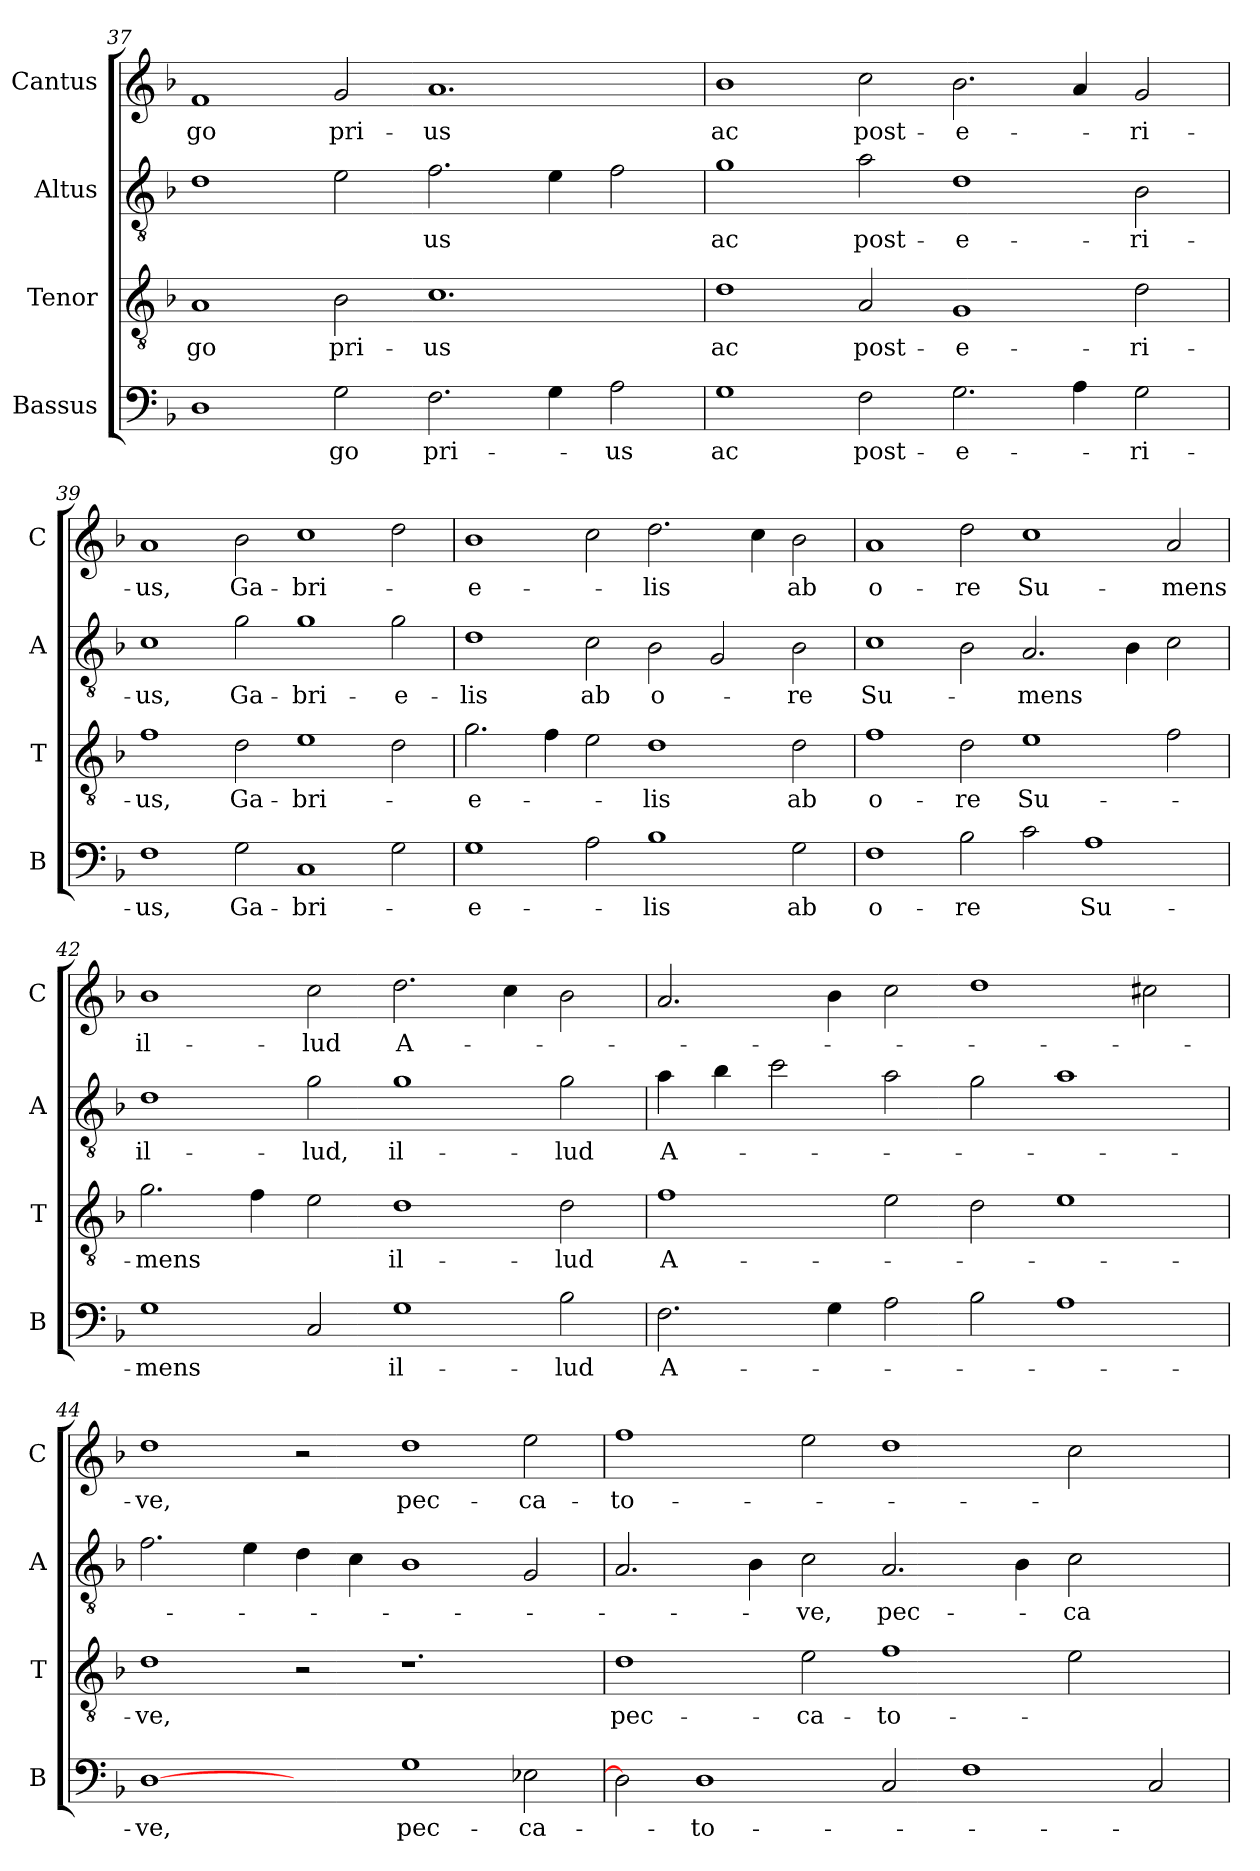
**kern	**text	**kern	**text	**kern	**text	**kern	**text
*part4	*part4	*part3	*part3	*part2	*part2	*part1	*part1
*staff4	*staff4	*staff3	*staff3	*staff2	*staff2	*staff1	*staff1
*I"Bassus	*	*I"Tenor	*	*I"Altus	*	*I"Cantus	*
*I'B	*	*I'T	*	*I'A	*	*I'C	*
*clefF4	*	*clefGv2	*	*clefGv2	*	*clefG2	*
*k[b-]	*	*k[b-]	*	*k[b-]	*	*k[b-]	*
*F:	*	*F:	*	*F:	*	*F:	*
=37	=37	=37	=37	=37	=37	=37	=37
1D\	.	1A/	-go	1d\	.	1f/	-go
!	!	!	!	!	!	!	!LO:LY:i
2G\	-go	2B-\	pri-	2e\	.	2g/	pri-
!	!	!	!	!	!	!	!LO:LY:i
2.F\	pri-	1.c\	-us	2.f\	-us	1.a/	-us
4G\	.	.	.	4e\	.	.	.
2A\	-us	.	.	2f\	.	.	.
=38	=38	=38	=38	=38	=38	=38	=38
1G\	ac	1d\	ac	1g\	ac	1b-\	ac
2F\	post-	2A/	post-	2a\	post-	2cc\	post-
2.G\	-e-	1G/	-e-	1d\	-e-	2.b-\	-e-
4A\	.	.	.	.	.	4a/	.
2G\	-ri-	2d\	-ri-	2B-\	-ri-	2g/	-ri-
!!LO:PB:g=z
=39	=39	=39	=39	=39	=39	=39	=39
1F\	-us,	1f\	-us,	1c\	-us,	1a/	-us,
2G\	Ga-	2d\	Ga-	2g\	Ga-	2b-\	Ga-
1C/	-bri-	1e\	-bri-	1g\	-bri-	1cc\	-bri-
2G\	.	2d\	.	2g\	-e-	2dd\	.
=40	=40	=40	=40	=40	=40	=40	=40
1G\	-e-	2.g\	-e-	1d\	-lis	1b-\	-e-
.	.	4f\	.	.	.	.	.
2A\	.	2e\	.	2c\	ab	2cc\	.
1B-\	-lis	1d\	-lis	2B-\	o-	2.dd\	-lis
.	.	.	.	2G/	.	.	.
.	.	.	.	.	.	4cc\	.
2G\	ab	2d\	ab	2B-\	-re	2b-\	ab
=41	=41	=41	=41	=41	=41	=41	=41
1F\	o-	1f\	o-	1c\	Su-	1a/	o-
2B-\	-re	2d\	-re	2B-\	.	2dd\	-re
2c\	.	1e\	Su-	2.A/	-mens	1cc\	Su-
1A\	Su-	.	.	.	.	.	.
.	.	.	.	4B-\	.	.	.
.	.	2f\	.	2c\	.	2a/	-mens
=42	=42	=42	=42	=42	=42	=42	=42
!	!	!	!	!	!	!	!LO:LY:i
1G\	-mens	2.g\	-mens	1d\	il-	1b-\	il-
.	.	4f\	.	.	.	.	.
!	!	!	!	!	!	!	!LO:LY:i
2C/	.	2e\	.	2g\	-lud,	2cc\	-lud
!	!	!	!	!	!LO:LY:i	!	!
1G\	il-	1d\	il-	1g\	il-	2.dd\	A-
.	.	.	.	.	.	4cc\	.
!	!	!	!	!	!LO:LY:i	!	!
2B-\	-lud	2d\	-lud	2g\	-lud	2b-\	.
!!LO:LB:g=z
=43	=43	=43	=43	=43	=43	=43	=43
2.F\	A-	1f\	A-	4a\	A-	2.a/	.
.	.	.	.	4b-\	.	.	.
.	.	.	.	2cc\	.	.	.
4G\	.	.	.	.	.	4b-\	.
2A\	.	2e\	.	2a\	.	2cc\	.
2B-\	.	2d\	.	2g\	.	1dd\	.
1A\	.	1e\	.	1a\	.	.	.
.	.	.	.	.	.	2cc#X\	.
=44	=44	=44	=44	=44	=44	=44	=44
[1D\	-ve,	1d\	-ve,	2.f\	.	1dd\	-ve,
.	.	.	.	4e\	.	.	.
2ryy	.	2r	.	4d\	.	2r	.
.	.	.	.	4c\	.	.	.
1G\	pec-	1.r	.	1B-\	.	1dd\	pec-
2E-X\	-ca-	.	.	2G/	.	2ee\	-ca-
=45	=45	=45	=45	=45	=45	=45	=45
2D\]	.	1d\	pec-	2.A/	.	1ff\	-to-
1D\	-to-	.	.	.	.	.	.
.	.	.	.	4B-\	.	.	.
.	.	2e\	-ca-	2c\	-ve,	2ee\	.
2C/	.	1f\	-to-	2.A/	pec-	1dd\	.
1F\	.	.	.	.	.	.	.
.	.	.	.	4B-\	.	.	.
.	.	2e\	.	2c\	-ca-	2cc\	.
2C/	.	2ryy	.	2ryy	.	2ryy	.
=	=	=	=	=	=	=	=
*-	*-	*-	*-	*-	*-	*-	*-
